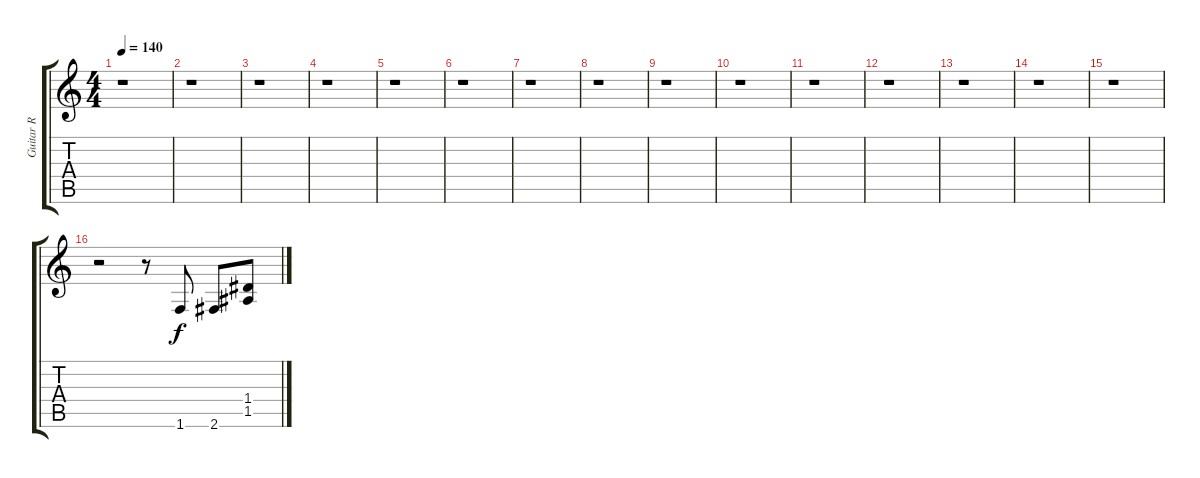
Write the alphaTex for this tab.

\track ("Guitar R" "Guitar R") {instrument distortionguitar}
\staff {score tabs}
\tuning (E4 B3 G3 D3 A2 E2) {hide}
\ts (4 4)
\tempo 140
\clef g2
\ks c
r.1{dy f} |
r.1 |
r.1 |
r.1 |
r.1 |
r.1 |
r.1 |
r.1 |
r.1 |
r.1 |
r.1 |
r.1 |
r.1 |
r.1 |
r.1 |
r.2 r.8 1.6.8 2.6.8 (1.4 1.5).8
